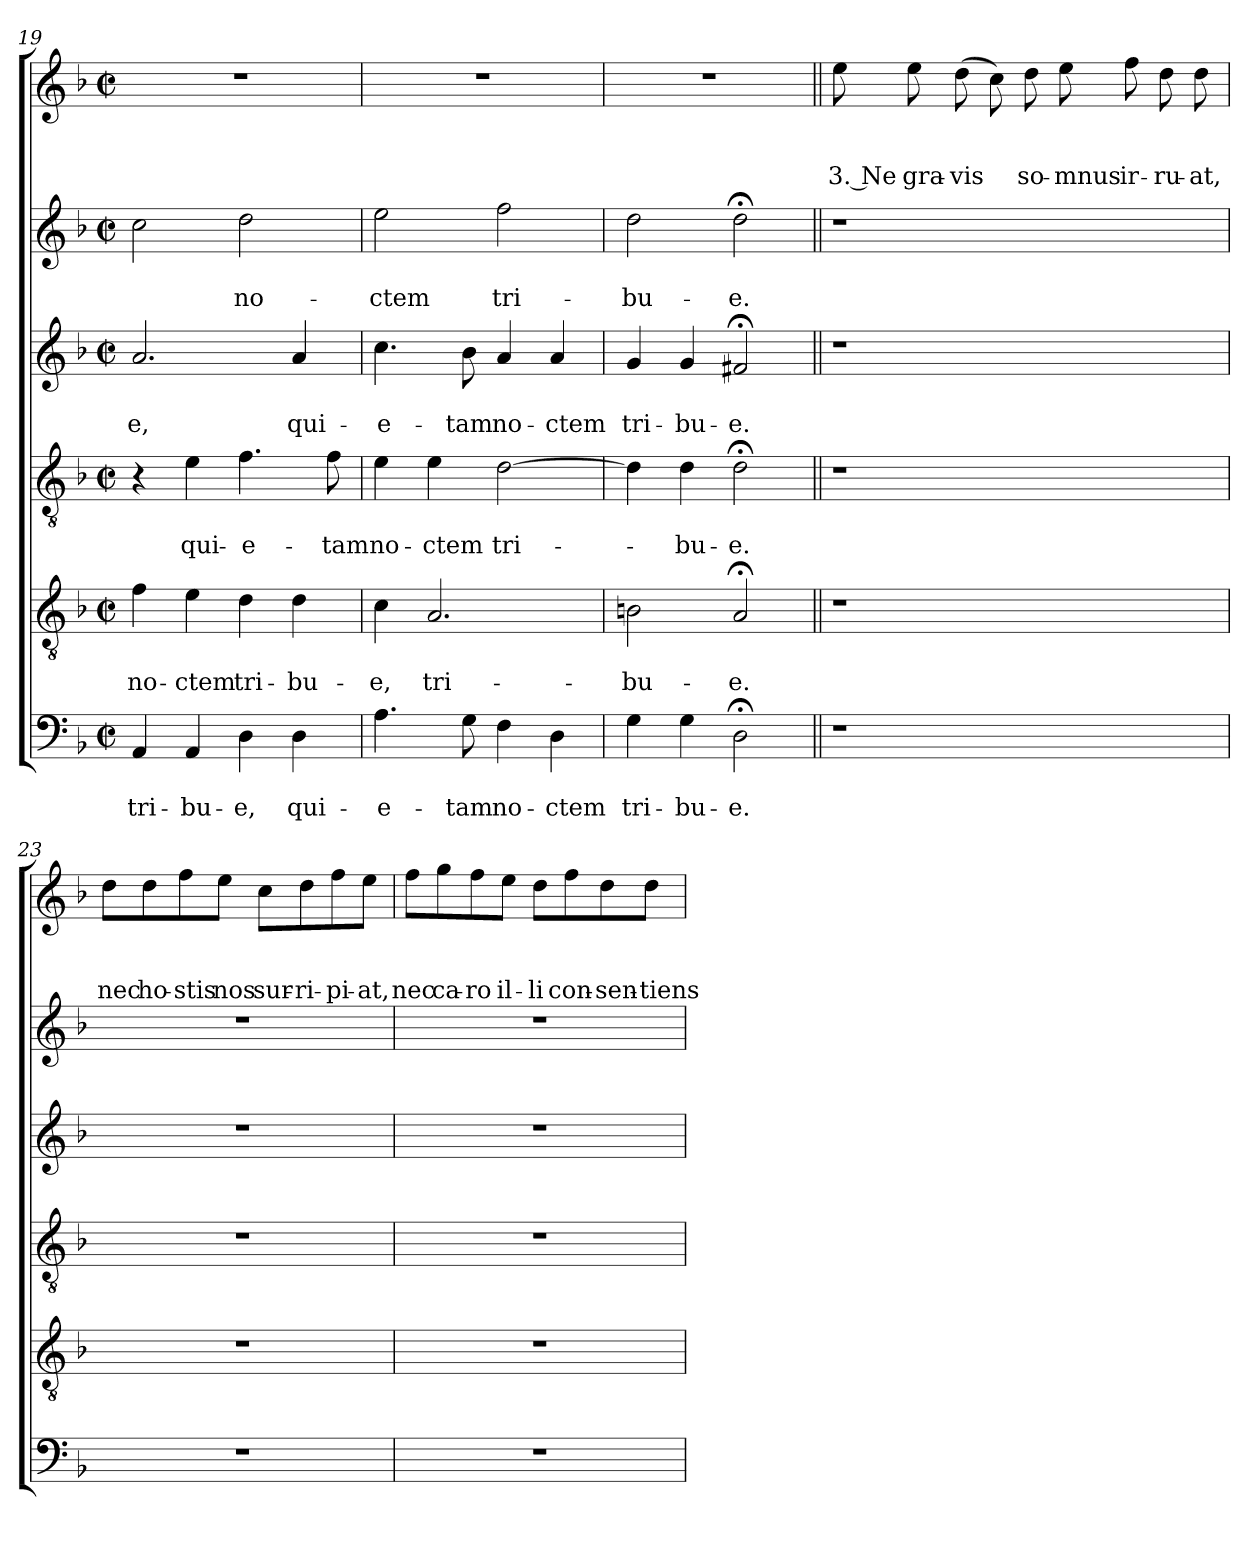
**kern	**text	**text	**kern	**text	**text	**kern	**text	**text	**kern	**text	**text	**kern	**text	**text	**kern	**text	**text	**text
*part6	*part6	*part6	*part5	*part5	*part5	*part4	*part4	*part4	*part3	*part3	*part3	*part2	*part2	*part2	*part1	*part1	*part1	*part1
*staff6	*staff6	*staff6	*staff5	*staff5	*staff5	*staff4	*staff4	*staff4	*staff3	*staff3	*staff3	*staff2	*staff2	*staff2	*staff1	*staff1	*staff1	*staff1
*clefF4	*	*	*clefGv2	*	*	*clefGv2	*	*	*clefG2	*	*	*clefG2	*	*	*clefG2	*	*	*
*k[b-]	*	*	*k[b-]	*	*	*k[b-]	*	*	*k[b-]	*	*	*k[b-]	*	*	*k[b-]	*	*	*
*d:	*	*	*d:	*	*	*d:	*	*	*d:	*	*	*d:	*	*	*d:	*	*	*
*M2/2	*	*	*M2/2	*	*	*M2/2	*	*	*M2/2	*	*	*M2/2	*	*	*M2/2	*	*	*
*met(c|)	*	*	*met(c|)	*	*	*met(c|)	*	*	*met(c|)	*	*	*met(c|)	*	*	*met(c|)	*	*	*
=19	=19	=19	=19	=19	=19	=19	=19	=19	=19	=19	=19	=19	=19	=19	=19	=19	=19	=19
!	!	!LO:LY:b	!	!	!LO:LY:b	!	!	!	!	!	!LO:LY:b	!	!	!	!	!	!	!
4AA/	.	tri-	4f\	.	no-	4r	.	.	2.a/	.	-e,	2cc\	.	.	1r	.	.	.
!	!	!LO:LY:b	!	!	!LO:LY:b	!	!	!LO:LY:b	!	!	!	!	!	!	!	!	!	!
4AA/	.	-bu-	4e\	.	-ctem	4e\	.	qui-	.	.	.	.	.	.	.	.	.	.
!	!	!LO:LY:b	!	!	!LO:LY:b	!	!	!LO:LY:b	!	!	!	!	!	!LO:LY:b	!	!	!	!
4D\	.	-e,	4d\	.	tri-	4.f\	.	-e-	.	.	.	2dd\	.	no-	.	.	.	.
!	!	!LO:LY:b	!	!	!LO:LY:b	!	!	!	!	!	!LO:LY:b	!	!	!	!	!	!	!
4D\	.	qui-	4d\	.	-bu-	.	.	.	4a/	.	qui-	.	.	.	.	.	.	.
!	!	!	!	!	!	!	!	!LO:LY:b	!	!	!	!	!	!	!	!	!	!
.	.	.	.	.	.	8f\	.	-tam	.	.	.	.	.	.	.	.	.	.
=20	=20	=20	=20	=20	=20	=20	=20	=20	=20	=20	=20	=20	=20	=20	=20	=20	=20	=20
!	!	!LO:LY:b	!	!	!LO:LY:b	!	!	!LO:LY:b	!	!	!LO:LY:b	!	!	!LO:LY:b	!	!	!	!
4.A\	.	-e-	4c\	.	-e,	4e\	.	no-	4.cc\	.	-e-	2ee\	.	-ctem	1r	.	.	.
!	!	!	!	!	!LO:LY:b	!	!	!LO:LY:b	!	!	!	!	!	!	!	!	!	!
.	.	.	2.A/	.	tri-	4e\	.	-ctem	.	.	.	.	.	.	.	.	.	.
!	!	!LO:LY:b	!	!	!	!	!	!	!	!	!LO:LY:b	!	!	!	!	!	!	!
8G\	.	-tam	.	.	.	.	.	.	8b-\	.	-tam	.	.	.	.	.	.	.
!	!	!LO:LY:b	!	!	!	!	!	!LO:LY:b	!	!	!LO:LY:b	!	!	!LO:LY:b	!	!	!	!
4F\	.	no-	.	.	.	[2d\	.	tri-	4a/	.	no-	2ff\	.	tri-	.	.	.	.
!	!	!LO:LY:b	!	!	!	!	!	!	!	!	!LO:LY:b	!	!	!	!	!	!	!
4D\	.	-ctem	.	.	.	.	.	.	4a/	.	-ctem	.	.	.	.	.	.	.
=21	=21	=21	=21	=21	=21	=21	=21	=21	=21	=21	=21	=21	=21	=21	=21	=21	=21	=21
!	!	!LO:LY:b	!	!	!LO:LY:b	!	!	!	!	!	!LO:LY:b	!	!	!LO:LY:b	!	!	!	!
4G\	.	tri-	2Bn\	.	-bu-	4d\]	.	.	4g/	.	tri-	2dd\	.	-bu-	1r	.	.	.
!	!	!LO:LY:b	!	!	!	!	!	!LO:LY:b	!	!	!LO:LY:b	!	!	!	!	!	!	!
4G\	.	-bu-	.	.	.	4d\	.	-bu-	4g/	.	-bu-	.	.	.	.	.	.	.
!	!	!LO:LY:b	!	!	!LO:LY:b	!	!	!LO:LY:b	!	!	!LO:LY:b	!	!	!LO:LY:b	!	!	!	!
2D;<\	.	-e.	2A;</	.	-e.	2d;<\	.	-e.	2f#X;</	.	-e.	2dd;<\	.	-e.	.	.	.	.
!!LO:LB:g=z
=22||	=22||	=22||	=22||	=22||	=22||	=22||	=22||	=22||	=22||	=22||	=22||	=22||	=22||	=22||	=22||	=22||	=22||	=22||
!	!	!	!	!	!	!	!	!	!	!	!	!	!	!	!	!	!	!LO:LY:b
1r	.	.	1r	.	.	1r	.	.	1r	.	.	1r	.	.	8ee	.	.	3. Ne
!	!	!	!	!	!	!	!	!	!	!	!	!	!	!	!	!	!	!LO:LY:b
.	.	.	.	.	.	.	.	.	.	.	.	.	.	.	8ee	.	.	gra-
!	!	!	!	!	!	!	!	!	!	!	!	!	!	!	!	!	!	!LO:LY:b
.	.	.	.	.	.	.	.	.	.	.	.	.	.	.	(>8dd	.	.	-vis
.	.	.	.	.	.	.	.	.	.	.	.	.	.	.	8cc)	.	.	.
!	!	!	!	!	!	!	!	!	!	!	!	!	!	!	!	!	!	!LO:LY:b
.	.	.	.	.	.	.	.	.	.	.	.	.	.	.	8dd	.	.	so-
!	!	!	!	!	!	!	!	!	!	!	!	!	!	!	!	!	!	!LO:LY:b
.	.	.	.	.	.	.	.	.	.	.	.	.	.	.	8ee	.	.	-mnus
!	!	!	!	!	!	!	!	!	!	!	!	!	!	!	!	!	!	!LO:LY:b
.	.	.	.	.	.	.	.	.	.	.	.	.	.	.	8ff	.	.	ir-
!	!	!	!	!	!	!	!	!	!	!	!	!	!	!	!	!	!	!LO:LY:b
.	.	.	.	.	.	.	.	.	.	.	.	.	.	.	8dd	.	.	-ru-
!	!	!	!	!	!	!	!	!	!	!	!	!	!	!	!	!	!	!LO:LY:b
8ryy	.	.	8ryy	.	.	8ryy	.	.	8ryy	.	.	8ryy	.	.	8dd	.	.	-at,
=23	=23	=23	=23	=23	=23	=23	=23	=23	=23	=23	=23	=23	=23	=23	=23	=23	=23	=23
!	!	!	!	!	!	!	!	!	!	!	!	!	!	!	!	!	!	!LO:LY:b
1r	.	.	1r	.	.	1r	.	.	1r	.	.	1r	.	.	8ddL	.	.	nec
!	!	!	!	!	!	!	!	!	!	!	!	!	!	!	!	!	!	!LO:LY:b
.	.	.	.	.	.	.	.	.	.	.	.	.	.	.	8dd	.	.	ho-
!	!	!	!	!	!	!	!	!	!	!	!	!	!	!	!	!	!	!LO:LY:b
.	.	.	.	.	.	.	.	.	.	.	.	.	.	.	8ff	.	.	-stis
!	!	!	!	!	!	!	!	!	!	!	!	!	!	!	!	!	!	!LO:LY:b
.	.	.	.	.	.	.	.	.	.	.	.	.	.	.	8eeJ	.	.	nos
!	!	!	!	!	!	!	!	!	!	!	!	!	!	!	!	!	!	!LO:LY:b
.	.	.	.	.	.	.	.	.	.	.	.	.	.	.	8ccL	.	.	sur-
!	!	!	!	!	!	!	!	!	!	!	!	!	!	!	!	!	!	!LO:LY:b
.	.	.	.	.	.	.	.	.	.	.	.	.	.	.	8dd	.	.	-ri-
!	!	!	!	!	!	!	!	!	!	!	!	!	!	!	!	!	!	!LO:LY:b
.	.	.	.	.	.	.	.	.	.	.	.	.	.	.	8ff	.	.	-pi-
!	!	!	!	!	!	!	!	!	!	!	!	!	!	!	!	!	!	!LO:LY:b
.	.	.	.	.	.	.	.	.	.	.	.	.	.	.	8eeJ	.	.	-at,
!!LO:PB:g=z
=24	=24	=24	=24	=24	=24	=24	=24	=24	=24	=24	=24	=24	=24	=24	=24	=24	=24	=24
!	!	!	!	!	!	!	!	!	!	!	!	!	!	!	!	!	!	!LO:LY:b
1r	.	.	1r	.	.	1r	.	.	1r	.	.	1r	.	.	8ffL	.	.	nec
!	!	!	!	!	!	!	!	!	!	!	!	!	!	!	!	!	!	!LO:LY:b
.	.	.	.	.	.	.	.	.	.	.	.	.	.	.	8gg	.	.	ca-
!	!	!	!	!	!	!	!	!	!	!	!	!	!	!	!	!	!	!LO:LY:b
.	.	.	.	.	.	.	.	.	.	.	.	.	.	.	8ff	.	.	-ro
!	!	!	!	!	!	!	!	!	!	!	!	!	!	!	!	!	!	!LO:LY:b
.	.	.	.	.	.	.	.	.	.	.	.	.	.	.	8eeJ	.	.	il-
!	!	!	!	!	!	!	!	!	!	!	!	!	!	!	!	!	!	!LO:LY:b
.	.	.	.	.	.	.	.	.	.	.	.	.	.	.	8ddL	.	.	-li
!	!	!	!	!	!	!	!	!	!	!	!	!	!	!	!	!	!	!LO:LY:b
.	.	.	.	.	.	.	.	.	.	.	.	.	.	.	8ff	.	.	con-
!	!	!	!	!	!	!	!	!	!	!	!	!	!	!	!	!	!	!LO:LY:b
.	.	.	.	.	.	.	.	.	.	.	.	.	.	.	8dd	.	.	-sen-
!	!	!	!	!	!	!	!	!	!	!	!	!	!	!	!	!	!	!LO:LY:b
.	.	.	.	.	.	.	.	.	.	.	.	.	.	.	8ddJ	.	.	-tiens
=	=	=	=	=	=	=	=	=	=	=	=	=	=	=	=	=	=	=
*-	*-	*-	*-	*-	*-	*-	*-	*-	*-	*-	*-	*-	*-	*-	*-	*-	*-	*-
